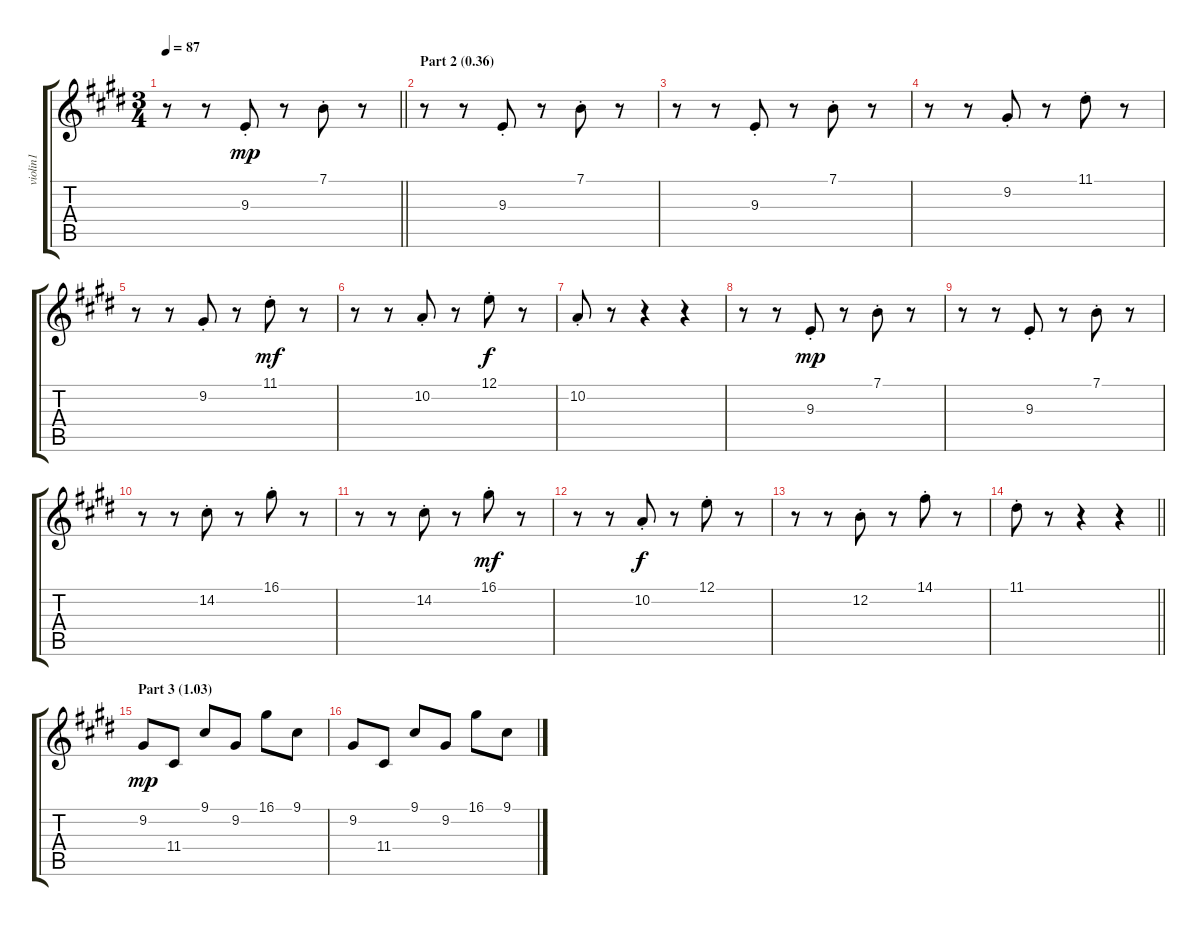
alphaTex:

\track ("violin1" "violin1") {instrument violin}
\staff {score tabs}
\tuning (E4 B3 G3 D3 A2 E2) {hide}
\ts (3 4)
\tempo 87
\clef g2
\barLineRight lightlight
\ks e
r.8{dy mp} r.8 9.3{st}.8 r.8 7.1{st}.8 r.8 |
\section ("" "Part 2 (0.36)")
r.8 r.8 9.3{st}.8 r.8 7.1{st}.8 r.8 |
r.8 r.8 9.3{st}.8 r.8 7.1{st}.8 r.8 |
r.8 r.8 9.2{st}.8 r.8 11.1{st}.8 r.8 |
r.8 r.8 9.2{st}.8 r.8 11.1{st}.8{dy mf} r.8 |
r.8 r.8 10.2{st}.8 r.8 12.1{st}.8{dy f} r.8 |
10.2{st}.8 r.8 r.4 r.4 |
r.8 r.8 9.3{st}.8{dy mp} r.8 7.1{st}.8 r.8 |
r.8 r.8 9.3{st}.8 r.8 7.1{st}.8 r.8 |
r.8 r.8 14.2{st}.8 r.8 16.1{st}.8 r.8 |
r.8 r.8 14.2{st}.8 r.8 16.1{st}.8{dy mf} r.8 |
r.8 r.8 10.2{st}.8{dy f} r.8 12.1{st}.8 r.8 |
r.8 r.8 12.2{st}.8 r.8 14.1{st}.8 r.8 |
\barLineRight lightlight
11.1{st}.8 r.8 r.4 r.4 |
\section ("" "Part 3 (1.03)")
9.2.8{dy mp} 11.4.8 9.1.8 9.2.8 16.1.8 9.1.8 |
9.2.8 11.4.8 9.1.8 9.2.8 16.1.8 9.1.8
